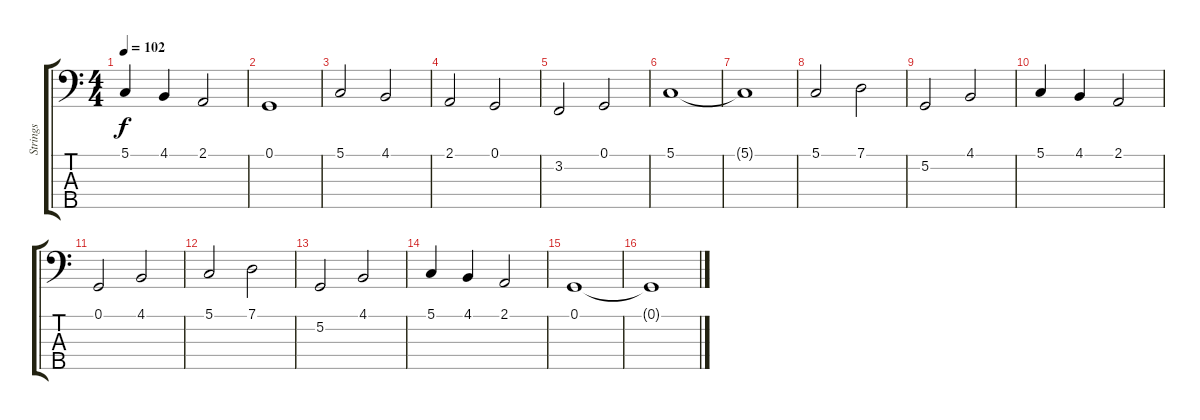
\track ("Strings" "Strings") {instrument stringensemble1}
\staff {score tabs}
\tuning (G2 D2 A1 E1 B0) {hide}
\ts (4 4)
\tempo 102
\clef f4
\ks c
5.1.4{dy f} 4.1.4 2.1.2 |
0.1.1 |
5.1.2 4.1.2 |
2.1.2 0.1.2 |
3.2.2 0.1.2 |
5.1.1 |
5.1{t}.1 |
5.1.2 7.1.2 |
5.2.2 4.1.2 |
5.1.4 4.1.4 2.1.2 |
0.1.2 4.1.2 |
5.1.2 7.1.2 |
5.2.2 4.1.2 |
5.1.4 4.1.4 2.1.2 |
0.1.1 |
0.1{t}.1
